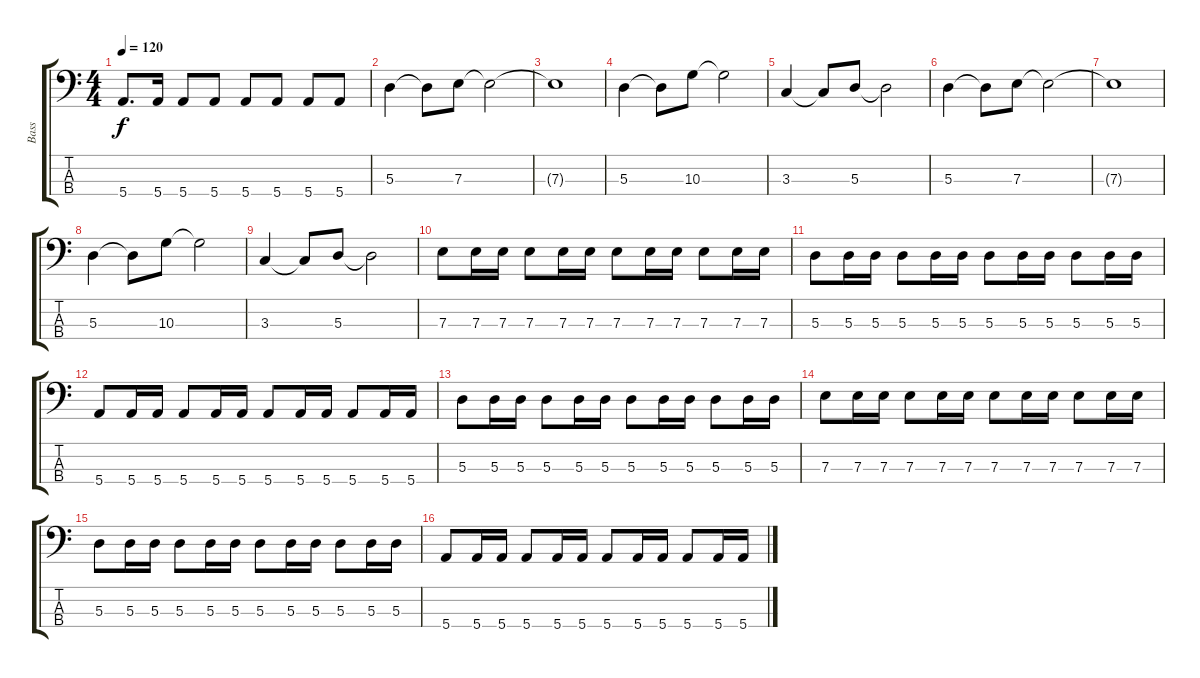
\track ("Bass" "Bass") {instrument electricbassfinger}
\staff {score tabs}
\tuning (G2 D2 A1 E1) {hide}
\ts (4 4)
\tempo 120
\clef f4
\ks c
5.4.8{d dy f} 5.4.16 5.4.8 5.4.8 5.4.8 5.4.8 5.4.8 5.4.8 |
5.3.4 5.3{t}.8 7.3.8 7.3{t}.2 |
7.3{t}.1 |
5.3.4 5.3{t}.8 10.3.8 10.3{t}.2 |
3.3.4 3.3{t}.8 5.3.8 5.3{t}.2 |
5.3.4 5.3{t}.8 7.3.8 7.3{t}.2 |
7.3{t}.1 |
5.3.4 5.3{t}.8 10.3.8 10.3{t}.2 |
3.3.4 3.3{t}.8 5.3.8 5.3{t}.2 |
7.3.8 7.3.16 7.3.16 7.3.8 7.3.16 7.3.16 7.3.8 7.3.16 7.3.16 7.3.8 7.3.16 7.3.16 |
5.3.8 5.3.16 5.3.16 5.3.8 5.3.16 5.3.16 5.3.8 5.3.16 5.3.16 5.3.8 5.3.16 5.3.16 |
5.4.8 5.4.16 5.4.16 5.4.8 5.4.16 5.4.16 5.4.8 5.4.16 5.4.16 5.4.8 5.4.16 5.4.16 |
5.3.8 5.3.16 5.3.16 5.3.8 5.3.16 5.3.16 5.3.8 5.3.16 5.3.16 5.3.8 5.3.16 5.3.16 |
7.3.8 7.3.16 7.3.16 7.3.8 7.3.16 7.3.16 7.3.8 7.3.16 7.3.16 7.3.8 7.3.16 7.3.16 |
5.3.8 5.3.16 5.3.16 5.3.8 5.3.16 5.3.16 5.3.8 5.3.16 5.3.16 5.3.8 5.3.16 5.3.16 |
5.4.8 5.4.16 5.4.16 5.4.8 5.4.16 5.4.16 5.4.8 5.4.16 5.4.16 5.4.8 5.4.16 5.4.16
